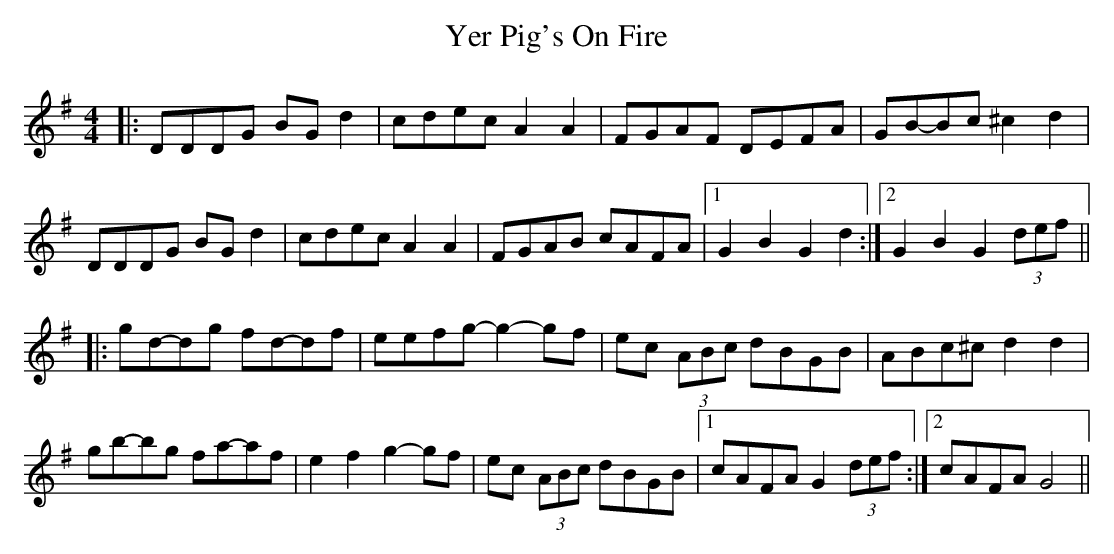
X:1
T: Yer Pig's On Fire
M: 4/4
L: 1/8
K: Gmaj
|:DDDG BG d2|cdec A2A2|FGAF DEFA|GB-Bc ^c2 d2|
DDDG BG d2|cdec A2A2|FGAB cAFA|1 G2B2G2d2:|2 G2B2G2 (3def||
|:gd-dg fd-df|eefg- g2-gf|ec (3ABc dBGB|ABc^c d2 d2|
gb-bg fa-af|e2 f2 g2-gf|ec (3ABc dBGB|1 cAFA G2 (3def:|2 cAFA G4||
